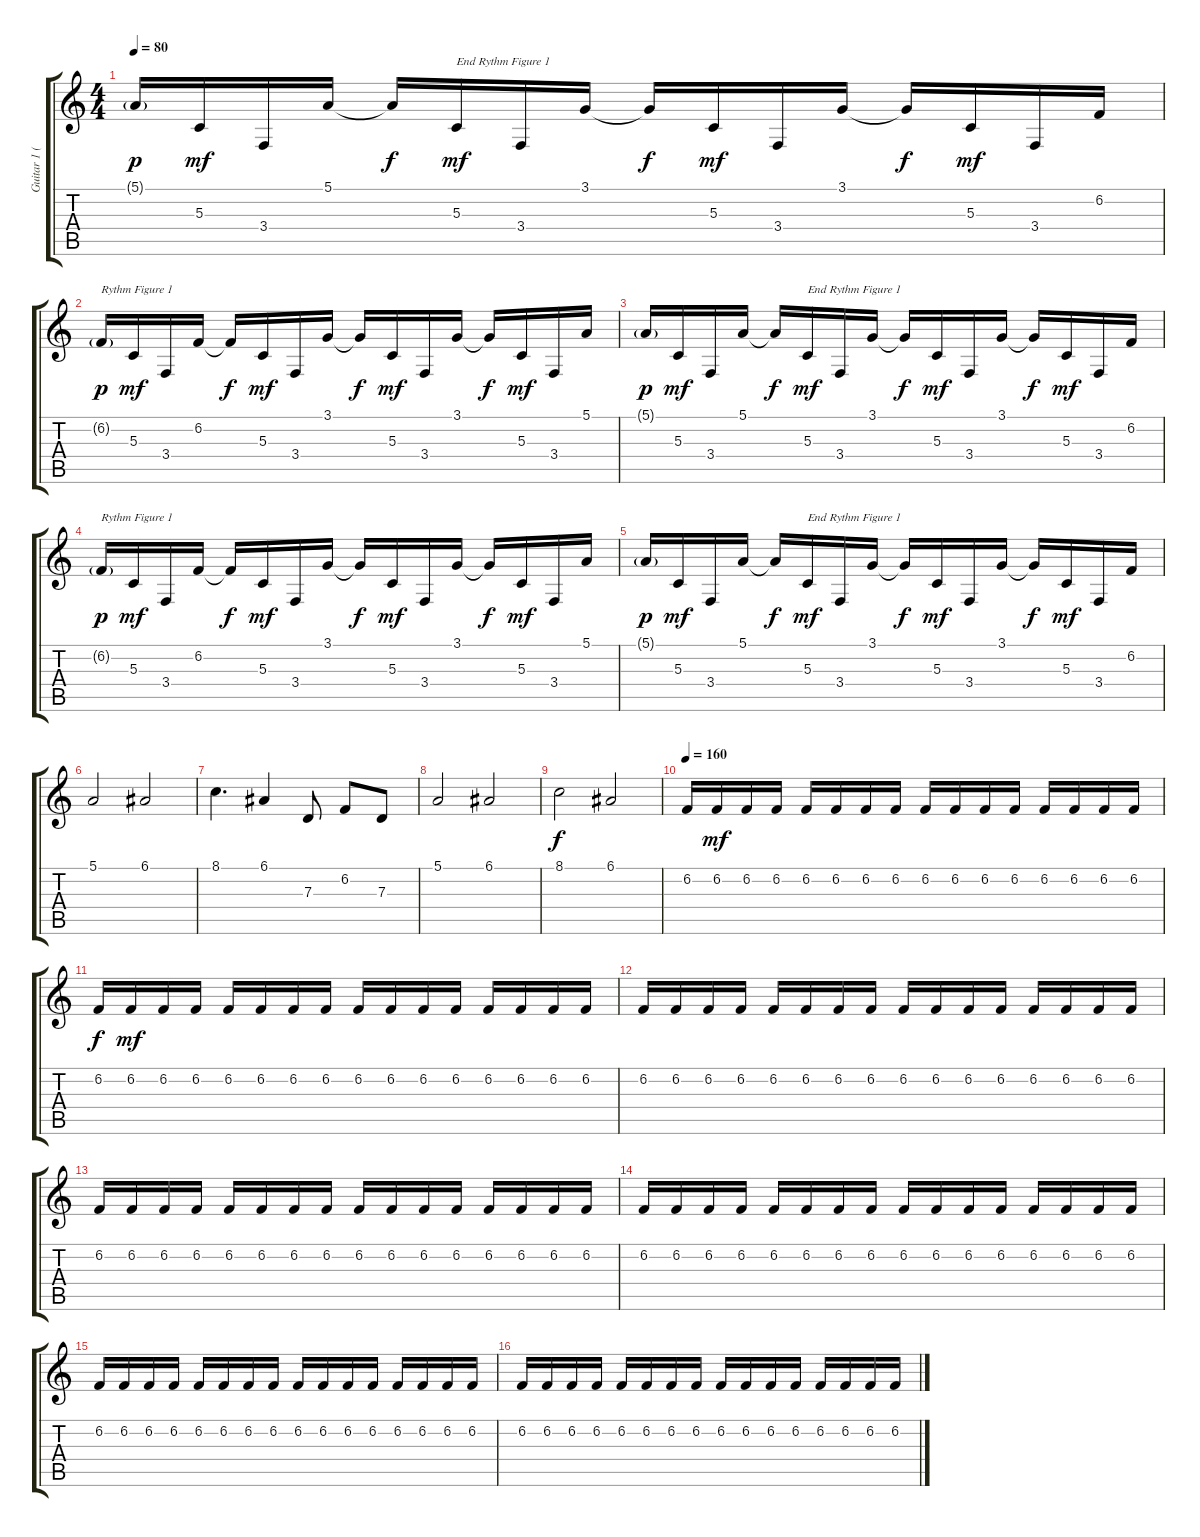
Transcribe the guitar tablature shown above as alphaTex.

\track ("Guitar 1 (Lead)" "Guitar 1 (") {instrument sitar}
\staff {score tabs}
\tuning (E4 B3 G3 D3 A2 E2) {hide}
\ts (4 4)
\tempo 80
\clef g2
\ks c
5.1{g}.16{dy p} 5.3.16{dy mf} 3.4.16 5.1.16 5.1{t}.16{dy f} 5.3.16{txt "End Rythm Figure 1" dy mf} 3.4.16 3.1.16 3.1{t}.16{dy f} 5.3.16{dy mf} 3.4.16 3.1.16 3.1{t}.16{dy f} 5.3.16{dy mf} 3.4.16 6.2.16 |
6.2{g}.16{txt "Rythm Figure 1" dy p} 5.3.16{dy mf} 3.4.16 6.2.16 6.2{t}.16{dy f} 5.3.16{dy mf} 3.4.16 3.1.16 3.1{t}.16{dy f} 5.3.16{dy mf} 3.4.16 3.1.16 3.1{t}.16{dy f} 5.3.16{dy mf} 3.4.16 5.1.16 |
5.1{g}.16{dy p} 5.3.16{dy mf} 3.4.16 5.1.16 5.1{t}.16{dy f} 5.3.16{txt "End Rythm Figure 1" dy mf} 3.4.16 3.1.16 3.1{t}.16{dy f} 5.3.16{dy mf} 3.4.16 3.1.16 3.1{t}.16{dy f} 5.3.16{dy mf} 3.4.16 6.2.16 |
6.2{g}.16{txt "Rythm Figure 1" dy p} 5.3.16{dy mf} 3.4.16 6.2.16 6.2{t}.16{dy f} 5.3.16{dy mf} 3.4.16 3.1.16 3.1{t}.16{dy f} 5.3.16{dy mf} 3.4.16 3.1.16 3.1{t}.16{dy f} 5.3.16{dy mf} 3.4.16 5.1.16 |
5.1{g}.16{dy p} 5.3.16{dy mf} 3.4.16 5.1.16 5.1{t}.16{dy f} 5.3.16{txt "End Rythm Figure 1" dy mf} 3.4.16 3.1.16 3.1{t}.16{dy f} 5.3.16{dy mf} 3.4.16 3.1.16 3.1{t}.16{dy f} 5.3.16{dy mf} 3.4.16 6.2.16 |
5.1.2 6.1.2 |
8.1.4{d} 6.1.4 7.3.8 6.2.8 7.3.8 |
5.1.2 6.1.2 |
8.1.2{dy f} 6.1.2 |
\tempo 160
6.2.16{volume 14} 6.2.16{dy mf} 6.2.16{volume 14} 6.2.16 6.2.16{volume 14} 6.2.16 6.2.16{volume 14} 6.2.16 6.2.16{volume 14} 6.2.16 6.2.16{volume 14} 6.2.16 6.2.16{volume 14} 6.2.16 6.2.16{volume 14} 6.2.16 |
6.2.16{dy f volume 14} 6.2.16{dy mf} 6.2.16{volume 14} 6.2.16 6.2.16{volume 14} 6.2.16 6.2.16{volume 14} 6.2.16 6.2.16{volume 14} 6.2.16 6.2.16{volume 14} 6.2.16 6.2.16{volume 14} 6.2.16 6.2.16{volume 14} 6.2.16 |
6.2.16{volume 13} 6.2.16 6.2.16{volume 13} 6.2.16 6.2.16{volume 13} 6.2.16 6.2.16{volume 13} 6.2.16 6.2.16{volume 13} 6.2.16 6.2.16{volume 13} 6.2.16 6.2.16{volume 13} 6.2.16 6.2.16{volume 12} 6.2.16 |
6.2.16{volume 13} 6.2.16 6.2.16{volume 13} 6.2.16 6.2.16{volume 13} 6.2.16 6.2.16{volume 13} 6.2.16 6.2.16{volume 13} 6.2.16 6.2.16{volume 13} 6.2.16 6.2.16{volume 13} 6.2.16 6.2.16{volume 12} 6.2.16 |
6.2.16{volume 12} 6.2.16 6.2.16{volume 12} 6.2.16 6.2.16{volume 12} 6.2.16 6.2.16{volume 12} 6.2.16 6.2.16{volume 12} 6.2.16 6.2.16{volume 12} 6.2.16 6.2.16{volume 12} 6.2.16 6.2.16{volume 12} 6.2.16 |
6.2.16{volume 12} 6.2.16 6.2.16{volume 12} 6.2.16 6.2.16{volume 12} 6.2.16 6.2.16{volume 12} 6.2.16 6.2.16{volume 12} 6.2.16 6.2.16{volume 12} 6.2.16 6.2.16{volume 12} 6.2.16 6.2.16{volume 12} 6.2.16 |
6.2.16{volume 11} 6.2.16 6.2.16{volume 11} 6.2.16{volume 11} 6.2.16 6.2.16{volume 11} 6.2.16 6.2.16{volume 11} 6.2.16 6.2.16{volume 11} 6.2.16 6.2.16{volume 11} 6.2.16 6.2.16{volume 10} 6.2.16 6.2.16
